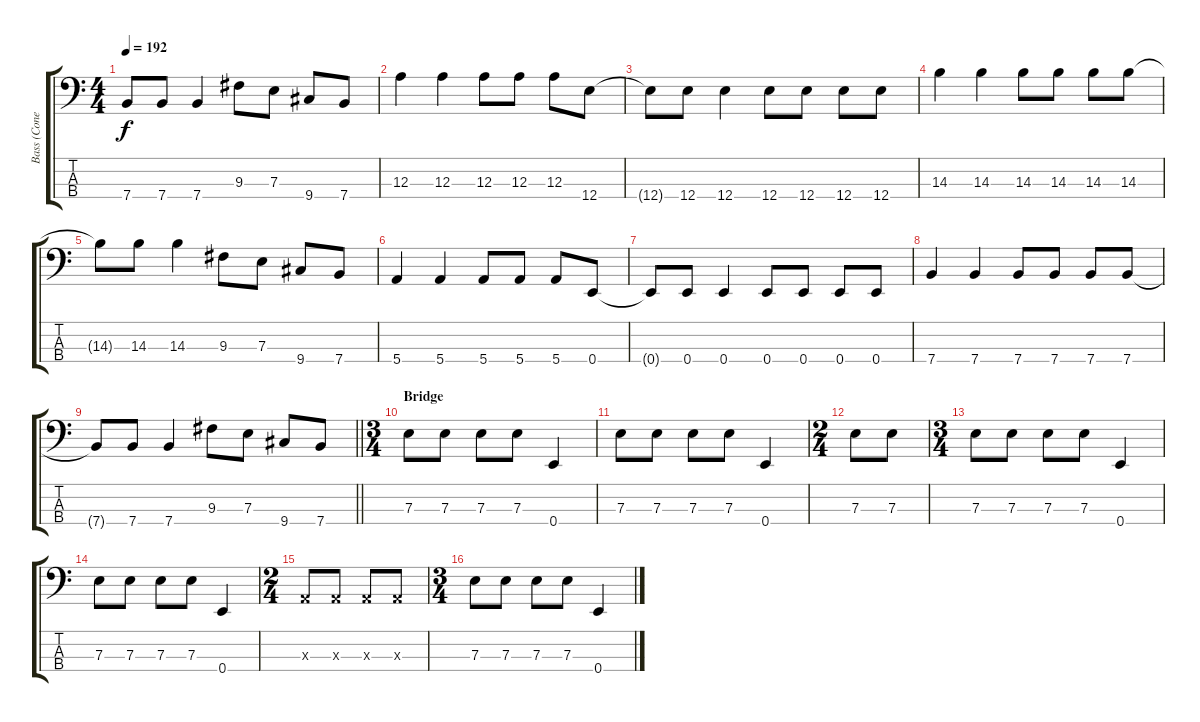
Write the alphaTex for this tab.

\track ("Bass (Cone)" "Bass (Cone") {instrument electricbasspick}
\staff {score tabs}
\tuning (G2 D2 A1 E1) {hide}
\ts (4 4)
\tempo 192
\clef f4
\ks c
7.4{t}.8{dy f} 7.4.8 7.4.4 9.3.8 7.3.8 9.4.8 7.4.8 |
12.3.4 12.3.4 12.3.8 12.3.8 12.3.8 12.4.8 |
12.4{t}.8 12.4.8 12.4.4 12.4.8 12.4.8 12.4.8 12.4.8 |
14.3.4 14.3.4 14.3.8 14.3.8 14.3.8 14.3.8 |
14.3{t}.8 14.3.8 14.3.4 9.3.8 7.3.8 9.4.8 7.4.8 |
5.4.4 5.4.4 5.4.8 5.4.8 5.4.8 0.4.8 |
0.4{t}.8 0.4.8 0.4.4 0.4.8 0.4.8 0.4.8 0.4.8 |
7.4.4 7.4.4 7.4.8 7.4.8 7.4.8 7.4.8 |
\barLineRight lightlight
7.4{t}.8 7.4.8 7.4.4 9.3.8 7.3.8 9.4.8 7.4.8 |
\ts (3 4)
\section ("" "Bridge")
7.3.8 7.3.8 7.3.8 7.3.8 0.4.4 |
7.3.8 7.3.8 7.3.8 7.3.8 0.4.4 |
\ts (2 4)
7.3.8 7.3.8 |
\ts (3 4)
7.3.8 7.3.8 7.3.8 7.3.8 0.4.4 |
7.3.8 7.3.8 7.3.8 7.3.8 0.4.4 |
\ts (2 4)
0.3{x}.8 0.3{x}.8 0.3{x}.8 0.3{x}.8 |
\ts (3 4)
7.3.8 7.3.8 7.3.8 7.3.8 0.4.4
